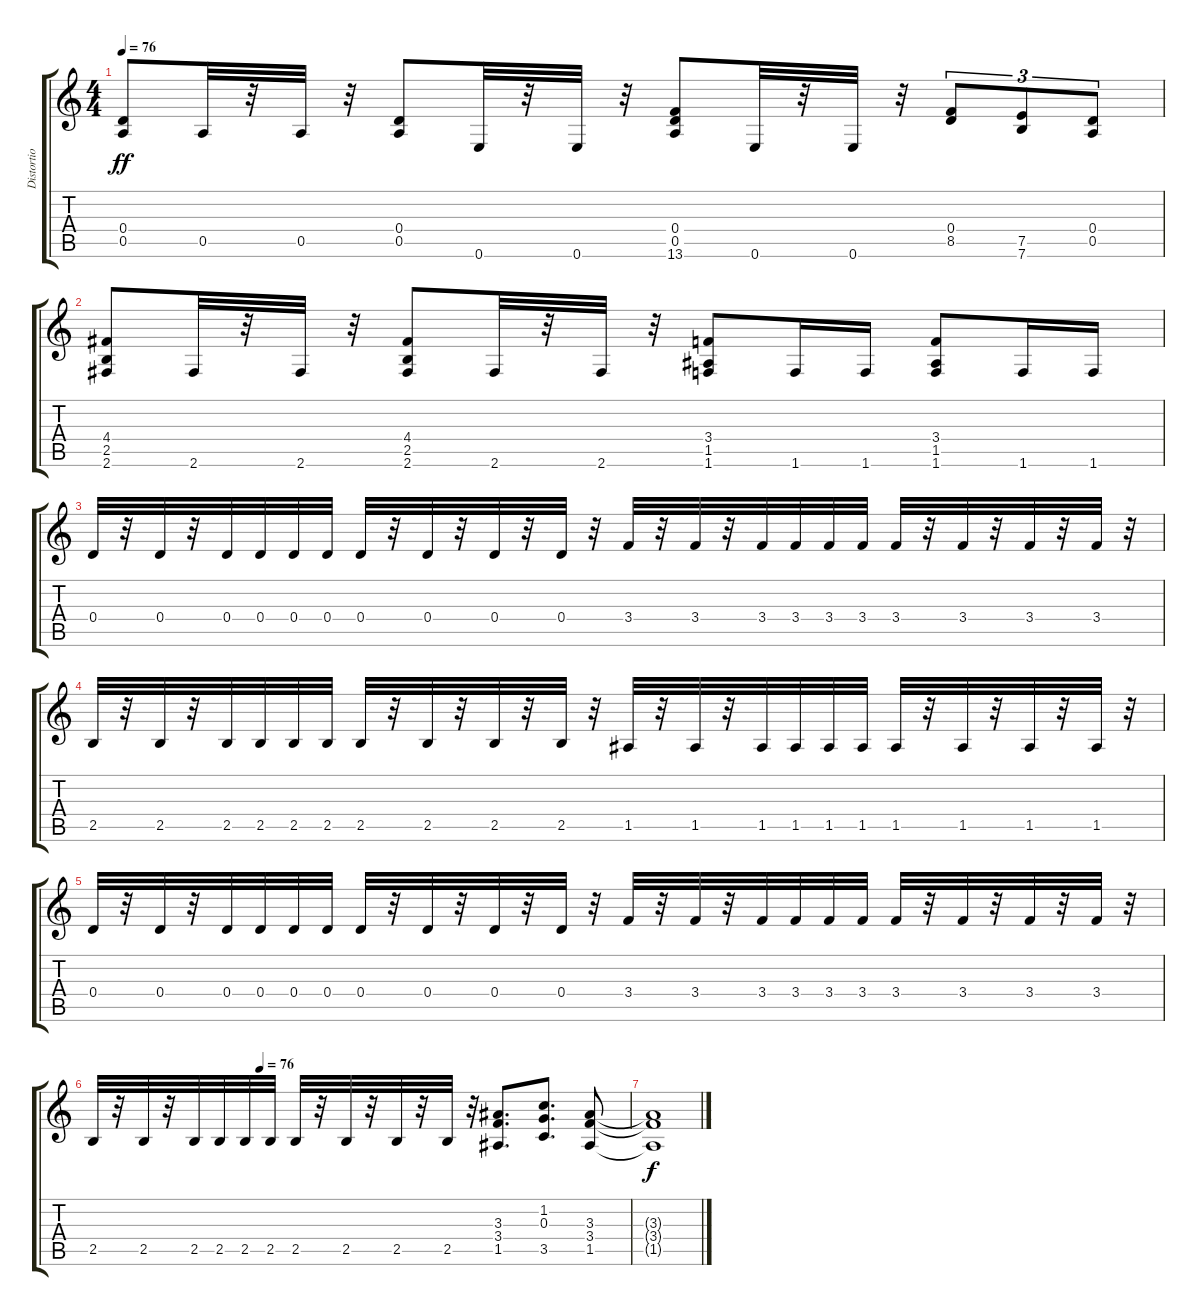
\track ("Distortio" "Distortio") {instrument distortionguitar}
\staff {score tabs}
\tuning (E4 B3 G3 D3 A2 E2) {hide}
\ts (4 4)
\tempo 76
\clef g2
\ks c
(0.4 0.5).8{dy ff} 0.5.32 r.32 0.5.32 r.32 (0.4 0.5).8 0.6.32 r.32 0.6.32 r.32 (0.4 0.5 13.6).8 0.6.32 r.32 0.6.32 r.32 (0.4 8.5).8{tu (3 2)} (7.5 7.6).8{tu (3 2)} (0.4 0.5).8{tu (3 2)} |
(4.4 2.5 2.6).8 2.6.32 r.32 2.6.32 r.32 (4.4 2.5 2.6).8 2.6.32 r.32 2.6.32 r.32 (3.4 1.5 1.6).8 1.6.16 1.6.16 (3.4 1.5 1.6).8 1.6.16 1.6.16 |
0.4.32 r.32 0.4.32 r.32 0.4.32 0.4.32 0.4.32 0.4.32 0.4.32 r.32 0.4.32 r.32 0.4.32 r.32 0.4.32 r.32 3.4.32 r.32 3.4.32 r.32 3.4.32 3.4.32 3.4.32 3.4.32 3.4.32 r.32 3.4.32 r.32 3.4.32 r.32 3.4.32 r.32 |
2.5.32 r.32 2.5.32 r.32 2.5.32 2.5.32 2.5.32 2.5.32 2.5.32 r.32 2.5.32 r.32 2.5.32 r.32 2.5.32 r.32 1.5.32 r.32 1.5.32 r.32 1.5.32 1.5.32 1.5.32 1.5.32 1.5.32 r.32 1.5.32 r.32 1.5.32 r.32 1.5.32 r.32 |
0.4.32 r.32 0.4.32 r.32 0.4.32 0.4.32 0.4.32 0.4.32 0.4.32 r.32 0.4.32 r.32 0.4.32 r.32 0.4.32 r.32 3.4.32 r.32 3.4.32 r.32 3.4.32 3.4.32 3.4.32 3.4.32 3.4.32 r.32 3.4.32 r.32 3.4.32 r.32 3.4.32 r.32 |
\tempo (76 0.3125)
2.5.32 r.32 2.5.32 r.32 2.5.32 2.5.32 2.5.32 2.5.32 2.5.32 r.32 2.5.32 r.32 2.5.32 r.32 2.5.32 r.32 (3.3 3.4 1.5).8{d} (1.2 0.3 3.5).8{d} (3.3 3.4 1.5).8 |
(3.3{t} 3.4{t} 1.5{t}).1{dy f}
